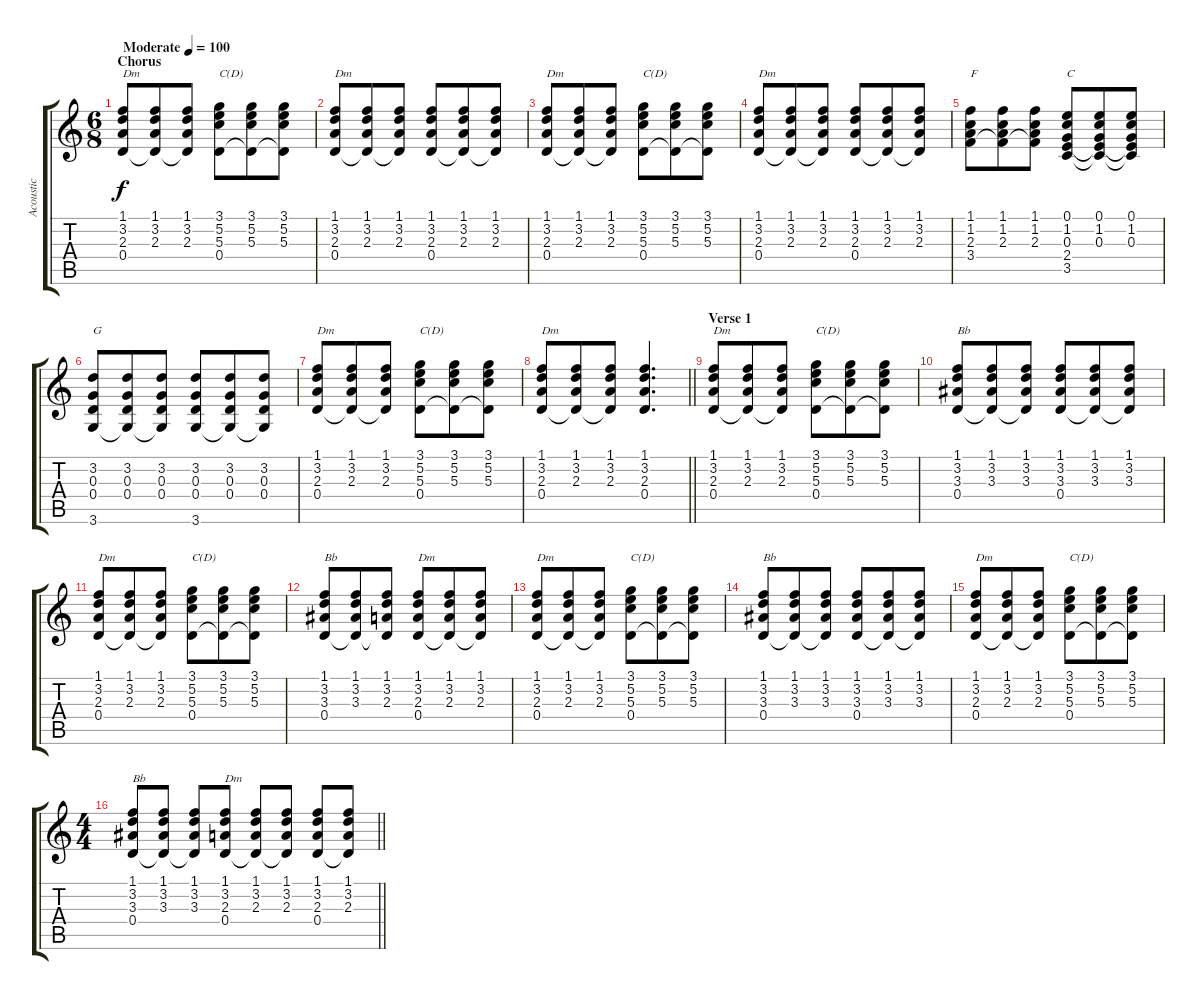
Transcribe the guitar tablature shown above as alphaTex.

\track ("Acoustic" "Acoustic") {instrument acousticguitarsteel}
\staff {score tabs}
\tuning (E4 B3 G3 D3 A2 E2) {hide}
\ts (6 8)
\section ("" "Chorus")
\tempo (100 "Moderate")
\clef g2
\ks c
(1.1 3.2 2.3 0.4).8{txt "Dm" dy f instrument acousticguitarsteel} (1.1 3.2 2.3 0.4{t}).8 (1.1 3.2 2.3 0.4{t}).8 (3.1 5.2 5.3 0.4).8{txt "C(D)"} (3.1 5.2 5.3 0.4{t}).8 (3.1 5.2 5.3 0.4{t}).8 |
(1.1 3.2 2.3 0.4).8{txt "Dm"} (1.1 3.2 2.3 0.4{t}).8 (1.1 3.2 2.3 0.4{t}).8 (1.1 3.2 2.3 0.4).8 (1.1 3.2 2.3 0.4{t}).8 (1.1 3.2 2.3 0.4{t}).8 |
(1.1 3.2 2.3 0.4).8{txt "Dm"} (1.1 3.2 2.3 0.4{t}).8 (1.1 3.2 2.3 0.4{t}).8 (3.1 5.2 5.3 0.4).8{txt "C(D)"} (3.1 5.2 5.3 0.4{t}).8 (3.1 5.2 5.3 0.4{t}).8 |
(1.1 3.2 2.3 0.4).8{txt "Dm"} (1.1 3.2 2.3 0.4{t}).8 (1.1 3.2 2.3 0.4{t}).8 (1.1 3.2 2.3 0.4).8 (1.1 3.2 2.3 0.4{t}).8 (1.1 3.2 2.3 0.4{t}).8 |
(1.1 1.2 2.3 3.4).8{txt "F"} (1.1 1.2 2.3 3.4{t}).8 (1.1 1.2 2.3 3.4{t}).8 (0.1 1.2 0.3 2.4 3.5).8{txt "C"} (0.1 1.2 0.3 2.4{t} 3.5{t}).8 (0.1 1.2 0.3 2.4{t} 3.5{t}).8 |
(3.2 0.3 0.4 3.6).8{txt "G"} (3.2 0.3 0.4 3.6{t}).8 (3.2 0.3 0.4 3.6{t}).8 (3.2 0.3 0.4 3.6).8 (3.2 0.3 0.4 3.6{t}).8 (3.2 0.3 0.4 3.6{t}).8 |
(1.1 3.2 2.3 0.4).8{txt "Dm"} (1.1 3.2 2.3 0.4{t}).8 (1.1 3.2 2.3 0.4{t}).8 (3.1 5.2 5.3 0.4).8{txt "C(D)"} (3.1 5.2 5.3 0.4{t}).8 (3.1 5.2 5.3 0.4{t}).8 |
\barLineRight lightlight
(1.1 3.2 2.3 0.4).8{txt "Dm"} (1.1 3.2 2.3 0.4{t}).8 (1.1 3.2 2.3 0.4{t}).8 (1.1 3.2 2.3 0.4).4{d} |
\section ("" "Verse 1")
(1.1 3.2 2.3 0.4).8{txt "Dm"} (1.1 3.2 2.3 0.4{t}).8 (1.1 3.2 2.3 0.4{t}).8 (3.1 5.2 5.3 0.4).8{txt "C(D)"} (3.1 5.2 5.3 0.4{t}).8 (3.1 5.2 5.3 0.4{t}).8 |
(1.1 3.2 3.3 0.4).8{txt "Bb"} (1.1 3.2 3.3 0.4{t}).8 (1.1 3.2 3.3 0.4{t}).8 (1.1 3.2 3.3 0.4).8 (1.1 3.2 3.3 0.4{t}).8 (1.1 3.2 3.3 0.4{t}).8 |
(1.1 3.2 2.3 0.4).8{txt "Dm"} (1.1 3.2 2.3 0.4{t}).8 (1.1 3.2 2.3 0.4{t}).8 (3.1 5.2 5.3 0.4).8{txt "C(D)"} (3.1 5.2 5.3 0.4{t}).8 (3.1 5.2 5.3 0.4{t}).8 |
(1.1 3.2 3.3 0.4).8{txt "Bb"} (1.1 3.2 3.3 0.4{t}).8 (1.1 3.2 2.3 0.4{t}).8 (1.1 3.2 2.3 0.4).8{txt "Dm"} (1.1 3.2 2.3 0.4{t}).8 (1.1 3.2 2.3 0.4{t}).8 |
(1.1 3.2 2.3 0.4).8{txt "Dm"} (1.1 3.2 2.3 0.4{t}).8 (1.1 3.2 2.3 0.4{t}).8 (3.1 5.2 5.3 0.4).8{txt "C(D)"} (3.1 5.2 5.3 0.4{t}).8 (3.1 5.2 5.3 0.4{t}).8 |
(1.1 3.2 3.3 0.4).8{txt "Bb"} (1.1 3.2 3.3 0.4{t}).8 (1.1 3.2 3.3 0.4{t}).8 (1.1 3.2 3.3 0.4).8 (1.1 3.2 3.3 0.4{t}).8 (1.1 3.2 3.3 0.4{t}).8 |
(1.1 3.2 2.3 0.4).8{txt "Dm"} (1.1 3.2 2.3 0.4{t}).8 (1.1 3.2 2.3 0.4{t}).8 (3.1 5.2 5.3 0.4).8{txt "C(D)"} (3.1 5.2 5.3 0.4{t}).8 (3.1 5.2 5.3 0.4{t}).8 |
\ts (4 4)
\barLineRight lightlight
(1.1 3.2 3.3 0.4).8{txt "Bb"} (1.1 3.2 3.3 0.4{t}).8 (1.1 3.2 3.3 0.4{t}).8 (1.1 3.2 2.3 0.4).8{txt "Dm"} (1.1 3.2 2.3 0.4{t}).8 (1.1 3.2 2.3 0.4{t}).8 (1.1 3.2 2.3 0.4).8 (1.1 3.2 2.3 0.4{t}).8
